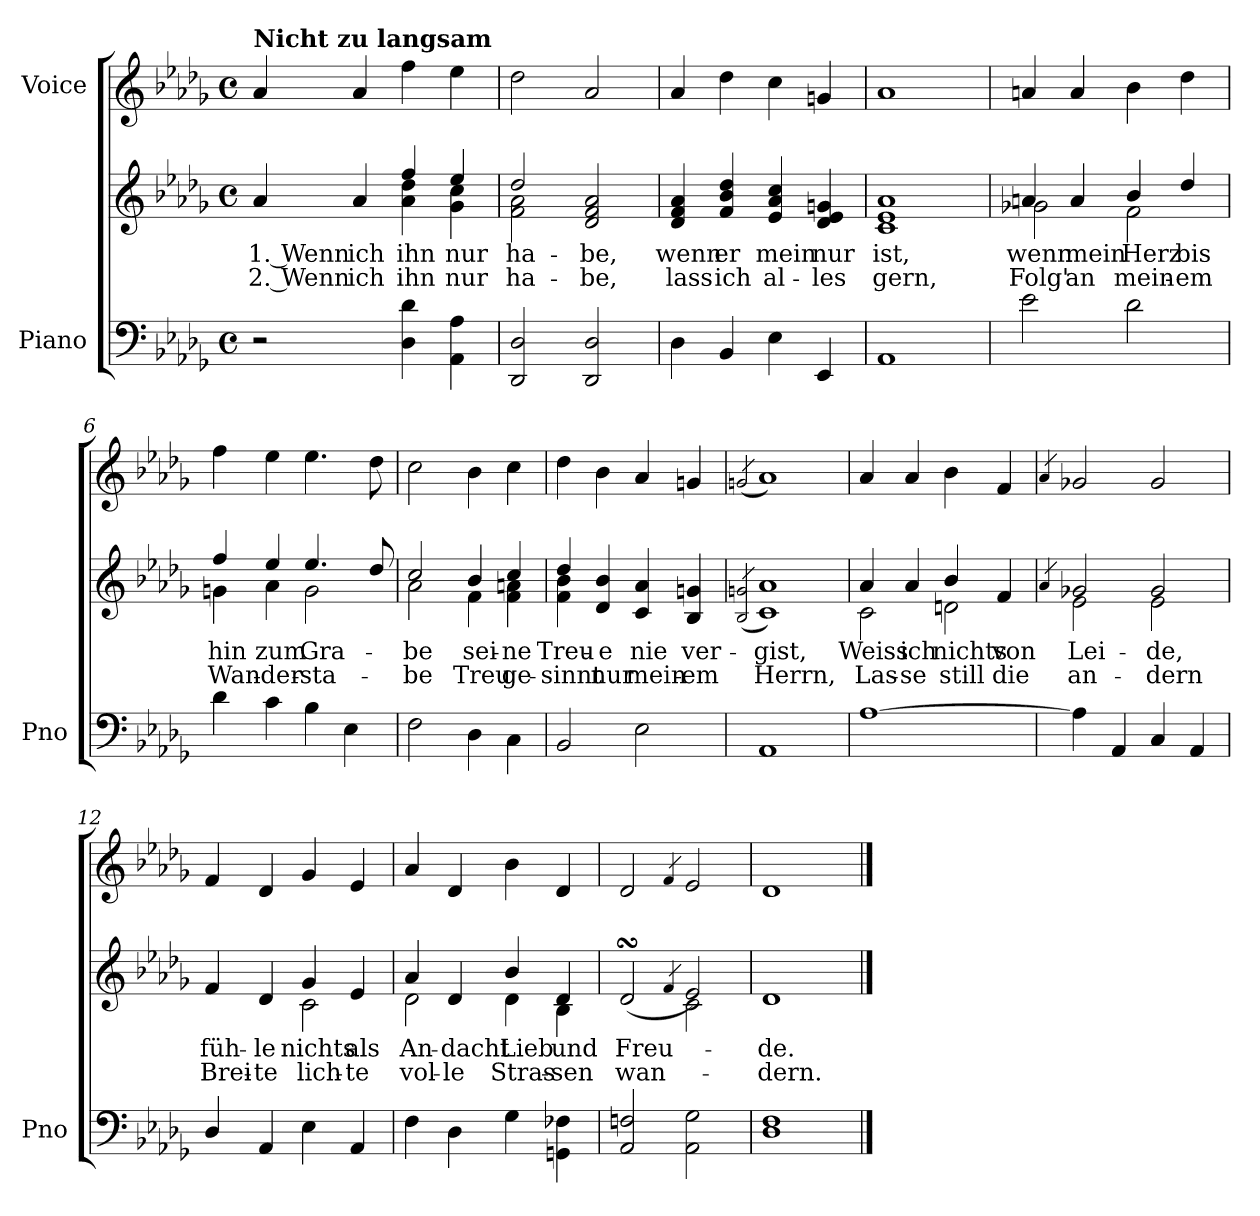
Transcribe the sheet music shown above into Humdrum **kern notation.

**kern	**kern	**text	**text	**kern
*part2	*part2	*part2	*part2	*part1
*staff3	*staff2	*staff2	*staff2	*staff1
*I"Piano	*	*	*	*I"Voice
*I'Pno	*	*	*	*
*clefF4	*clefG2	*	*	*clefG2
*k[b-e-a-d-g-]	*k[b-e-a-d-g-]	*	*	*k[b-e-a-d-g-]
*M4/4	*M4/4	*	*	*M4/4
*met(c)	*met(c)	*	*	*met(c)
=1	=1	=1	=1	=1
!	!	!	!	!LO:TX:a:B:t=Nicht zu langsam
!	!	!LO:LY:b	!LO:LY:b	!
*	*^	*	*	*
2r	4a-/	2ryy	1. Wenn	2. Wenn	4a-/
!	!	!	!LO:LY:b	!LO:LY:b	!
.	4a-/	.	ich	ich	4a-/
!	!	!	!LO:LY:b	!LO:LY:b	!
4D-\ 4d-\	4ff/	4a-\ 4dd-\	ihn	ihn	4ff\
!	!	!	!LO:LY:b	!LO:LY:b	!
4AA-\ 4A-\	4ee-/	4g-\ 4cc\	nur	nur	4ee-\
=2	=2	=2	=2	=2	=2
!	!	!	!LO:LY:b	!LO:LY:b	!
2DD-/ 2D-/	2dd-/	2f\ 2a-\	ha-	ha-	2dd-\
!	!	!	!LO:LY:b	!LO:LY:b	!
2DD-/ 2D-/	2d-/ 2f/ 2a-/	2ryy	-be,	-be,	2a-/
=3	=3	=3	=3	=3	=3
!	!	!	!LO:LY:b	!LO:LY:b	!
*	*v	*v	*	*	*
4D-\	4d-/ 4f/ 4a-/	wenn	lass	4a-/
!	!	!LO:LY:b	!LO:LY:b	!
4BB-/	4f/ 4b-/ 4dd-/	er	ich	4dd-\
!	!	!LO:LY:b	!LO:LY:b	!
4E-\	4e-/ 4a-/ 4cc/	mein	al-	4cc\
!	!	!LO:LY:b	!LO:LY:b	!
4EE-/	4d-/ 4e-/ 4gn/	nur	-les	4gn/
=4	=4	=4	=4	=4
!	!	!LO:LY:b	!LO:LY:b	!
1AA-	1c 1e- 1a-	ist,	gern,	1a-
=5	=5	=5	=5	=5
!	!	!LO:LY:b	!LO:LY:b	!
*	*^	*	*	*
2e-\	4an/	2g-X\	wenn	Folg'	4an/
!	!	!	!LO:LY:b	!LO:LY:b	!
.	4a/	.	mein	an	4a/
!	!	!	!LO:LY:b	!LO:LY:b	!
2d-\	4b-/	2f\	Herz	mein-	4b-\
!	!	!	!LO:LY:b	!LO:LY:b	!
.	4dd-/	.	bis	-em	4dd-\
!!LO:LB:g=z
=6	=6	=6	=6	=6	=6
!	!	!	!LO:LY:b	!LO:LY:b	!
4d-\	4ff/	4gn\	hin	Wan-	4ff\
!	!	!	!LO:LY:b	!LO:LY:b	!
4c\	4ee-/	4a-\	zum	-der-	4ee-\
!	!	!	!LO:LY:b	!LO:LY:b	!
4B-\	4.ee-/	2g\	Gra-	-sta-	4.ee-\
4E-\	.	.	.	.	.
.	8dd-/	.	.	.	8dd-\
=7	=7	=7	=7	=7	=7
!	!	!	!LO:LY:b	!LO:LY:b	!
2F\	2cc/	2a-\	-be	-be	2cc\
!	!	!	!LO:LY:b	!LO:LY:b	!
4D-\	4b-/	4f\	sei-	Treu	4b-\
!	!	!	!LO:LY:b	!LO:LY:b	!
4C\	4cc/	4f\ 4an\	-ne	ge-	4cc\
=8	=8	=8	=8	=8	=8
!	!	!	!LO:LY:b	!LO:LY:b	!
2BB-/	4dd-/	4f\ 4b-\	Treu-	-sinnt	4dd-\
!	!	!	!LO:LY:b	!LO:LY:b	!
.	4d-/ 4b-/	4ryy	-e	nur	4b-\
!	!	!	!LO:LY:b	!LO:LY:b	!
2E-\	4c/ 4a-/	2ryy	nie	mein-	4a-/
!	!	!	!LO:LY:b	!LO:LY:b	!
.	4B-/ 4gn/	.	ver-	-em	4gn/
*	*v	*v	*	*	*
=9	=9	=9	=9	=9
!	!	!	!	!LO:N:head=open
.	(>2qB-/ 2qgn/	.	.	(>4qgn/
!	!	!LO:LY:b	!LO:LY:b	!
1AA-	1c 1a-)	-gist,	Herrn,	1a-)
=10	=10	=10	=10	=10
!	!	!LO:LY:b	!LO:LY:b	!
*	*^	*	*	*
[1A-	4a-/	2c\	Weiss	Las-	4a-/
!	!	!	!LO:LY:b	!LO:LY:b	!
.	4a-/	.	ich	-se	4a-/
!	!	!	!LO:LY:b	!LO:LY:b	!
.	4b-/	2dn\	nichts	still	4b-\
!	!	!	!LO:LY:b	!LO:LY:b	!
.	4f/	.	von	die	4f/
!!LO:LB:g=z
=11	=11	=11	=11	=11	=11
.	4qa-/	.	.	.	4qa-/
!	!	!	!LO:LY:b	!LO:LY:b	!
4A-\]	2g-X/	2e-\	Lei-	an-	2g-X/
4AA-/	.	.	.	.	.
!	!	!	!LO:LY:b	!LO:LY:b	!
4C/	2g-/	2e-\	-de,	-dern	2g-/
4AA-/	.	.	.	.	.
=12	=12	=12	=12	=12	=12
!	!	!	!LO:LY:b	!LO:LY:b	!
4D-/	4f/	2ryy	füh-	Brei-	4f/
!	!	!	!LO:LY:b	!LO:LY:b	!
4AA-/	4d-/	.	le	-te	4d-/
!	!	!	!LO:LY:b	!LO:LY:b	!
4E-\	4g-/	2c\	nichts	lich-	4g-/
!	!	!	!LO:LY:b	!LO:LY:b	!
4AA-/	4e-/	.	als	-te	4e-/
=13	=13	=13	=13	=13	=13
!	!	!	!LO:LY:b	!LO:LY:b	!
4F\	4a-/	2d-\	An-	vol-	4a-/
!	!	!	!LO:LY:b	!LO:LY:b	!
4D-\	4d-/	.	-dacht	-le	4d-/
!	!	!	!LO:LY:b	!LO:LY:b	!
4G-\	4b-/	4d-\	Lieb	Stras-	4b-\
!	!	!	!LO:LY:b	!LO:LY:b	!
4GGn\ 4F-X\	4d-/	4B-\	und	-sen	4d-/
=14	=14	=14	=14	=14	=14
!	!	!	!LO:LY:b	!LO:LY:b	!
2AA-/ 2Fn/	(2d-sSSs/	2ryy	Freu-	wan-	2d-/
.	4qf/	.	.	.	4qf/
2AA-\ 2G-\	2e-/)	2c\	.	.	2e-/
=15	=15	=15	=15	=15	=15
!	!	!	!LO:LY:b	!LO:LY:b	!
*	*v	*v	*	*	*
1D- 1F	1d-	-de.	-dern.	1d-
==	==	==	==	==
*-	*-	*-	*-	*-
